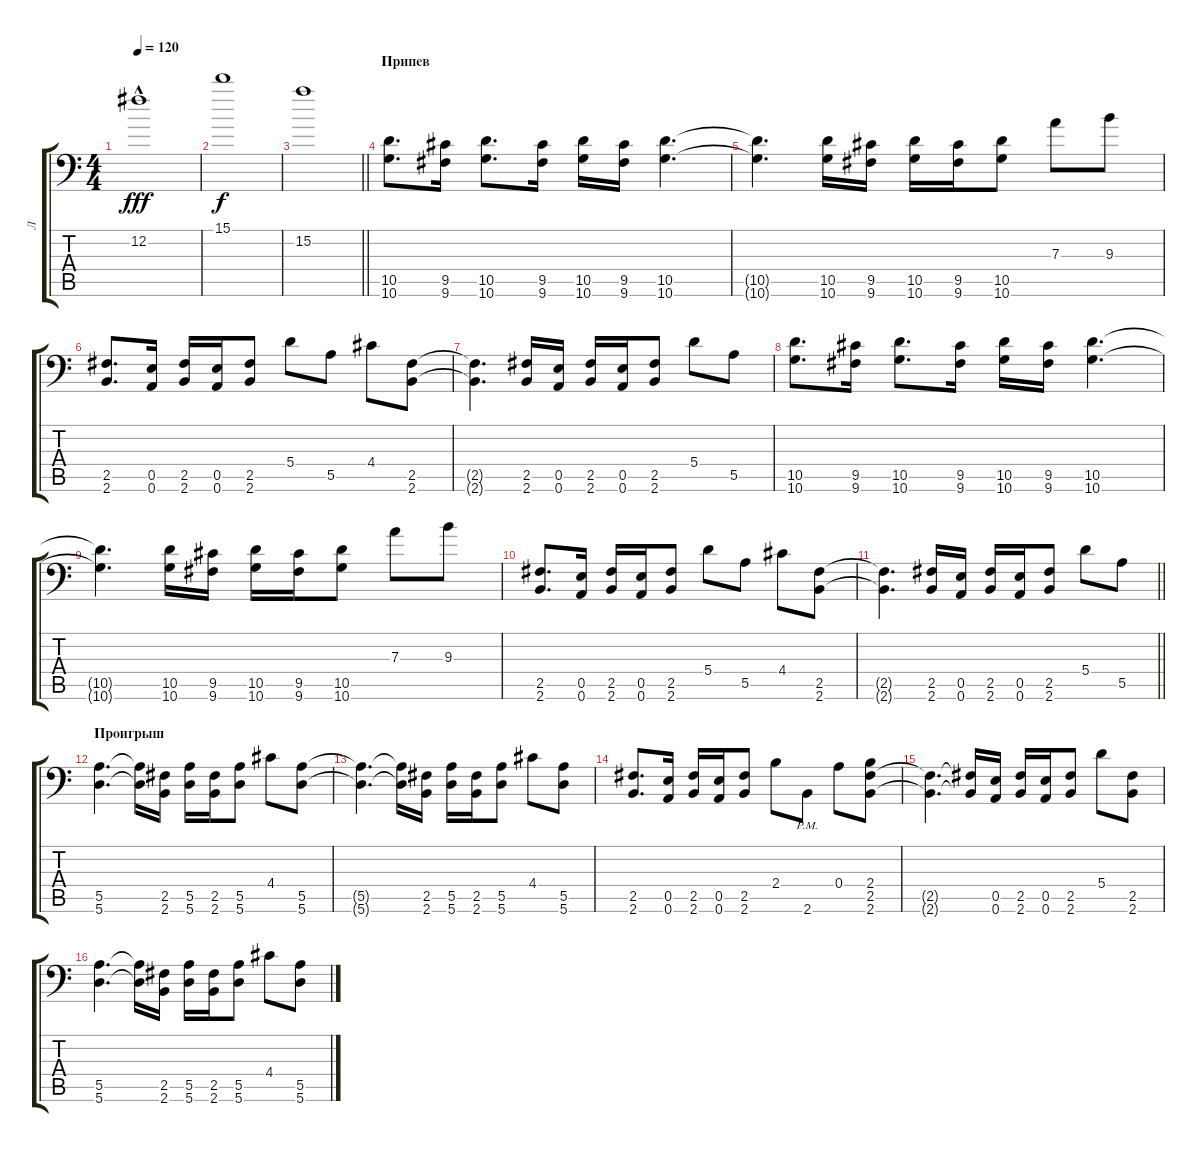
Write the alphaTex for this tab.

\track ("Л" "Л") {instrument distortionguitar}
\staff {score tabs}
\tuning (B3 Gb3 D3 A2 E2 A1) {hide}
\ts (4 4)
\tempo 120
\clef f4
\ks c
12.2{hac}.1{dy fff} |
15.1.1{dy f} |
\barLineRight lightlight
15.2.1 |
\section ("" "Припев")
(10.5 10.6).8{d volume 13 instrument distortionguitar} (9.5 9.6).16 (10.5 10.6).8{d} (9.5 9.6).16 (10.5 10.6).16 (9.5 9.6).16 (10.5 10.6).4{d} |
(10.5{t} 10.6{t}).4{d} (10.5 10.6).16 (9.5 9.6).16 (10.5 10.6).16 (9.5 9.6).16 (10.5 10.6).8 7.3.8 9.3.8 |
(2.5 2.6).8{d} (0.5 0.6).16 (2.5 2.6).16 (0.5 0.6).16 (2.5 2.6).8 5.4.8 5.5.8 4.4.8 (2.5 2.6).8 |
(2.5{t} 2.6{t}).4{d} (2.5 2.6).16 (0.5 0.6).16 (2.5 2.6).16 (0.5 0.6).16 (2.5 2.6).8 5.4.8 5.5.8 |
(10.5 10.6).8{d} (9.5 9.6).16 (10.5 10.6).8{d} (9.5 9.6).16 (10.5 10.6).16 (9.5 9.6).16 (10.5 10.6).4{d} |
(10.5{t} 10.6{t}).4{d} (10.5 10.6).16 (9.5 9.6).16 (10.5 10.6).16 (9.5 9.6).16 (10.5 10.6).8 7.3.8 9.3.8 |
(2.5 2.6).8{d} (0.5 0.6).16 (2.5 2.6).16 (0.5 0.6).16 (2.5 2.6).8 5.4.8 5.5.8 4.4.8 (2.5 2.6).8 |
\barLineRight lightlight
(2.5{t} 2.6{t}).4{d} (2.5 2.6).16 (0.5 0.6).16 (2.5 2.6).16 (0.5 0.6).16 (2.5 2.6).8 5.4.8 5.5.8 |
\section ("" "Проигрыш")
(5.5 5.6).4{d} (5.5{t} 5.6{t}).16 (2.5 2.6).16 (5.5 5.6).16 (2.5 2.6).16 (5.5 5.6).8 4.4.8 (5.5 5.6).8 |
(5.5{t} 5.6{t}).4{d} (5.5{t} 5.6{t}).16 (2.5 2.6).16 (5.5 5.6).16 (2.5 2.6).16 (5.5 5.6).8 4.4.8 (5.5 5.6).8 |
(2.5 2.6).8{d} (0.5 0.6).16 (2.5 2.6).16 (0.5 0.6).16 (2.5 2.6).8 2.4.8 2.6{pm}.8 0.4.8 (2.4 2.5 2.6).8 |
(2.5{t} 2.6{t}).4{d} (2.5{t} 2.6{t}).16 (0.5 0.6).16 (2.5 2.6).16 (0.5 0.6).16 (2.5 2.6).8 5.4.8 (2.5 2.6).8 |
(5.5 5.6).4{d} (5.5{t} 5.6{t}).16 (2.5 2.6).16 (5.5 5.6).16 (2.5 2.6).16 (5.5 5.6).8 4.4.8 (5.5 5.6).8
